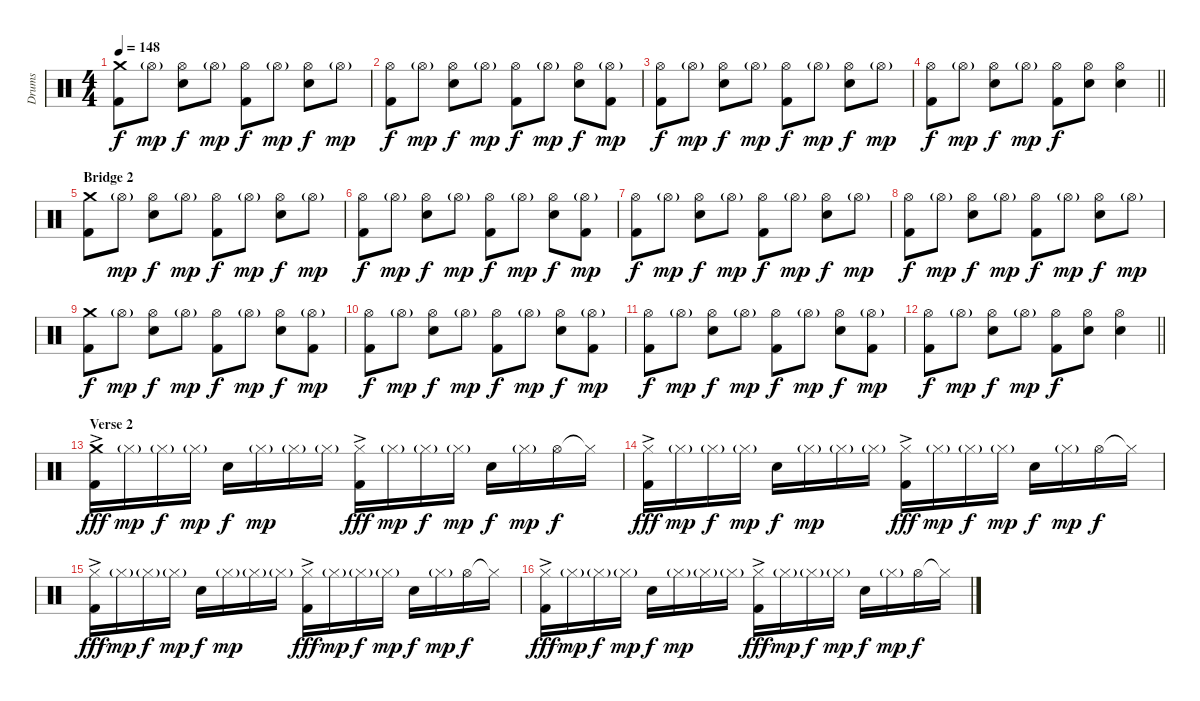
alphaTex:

\track ("Drums" "Drums") {instrument percussion}
\staff {score}
\articulation defaults
\ts (4 4)
\tempo 148
\clef neutral
\ks c
("Crash medium (hit)" "Kick (hit) 2").8{dy f} "Hi-Hat (open)"{g}.8{dy mp} ("Hi-Hat (open)" "Electric Snare (hit)").8{dy f} "Hi-Hat (open)"{g}.8{dy mp} ("Hi-Hat (open)" "Kick (hit) 2").8{dy f} "Hi-Hat (open)"{g}.8{dy mp} ("Hi-Hat (open)" "Electric Snare (hit)").8{dy f} "Hi-Hat (open)"{g}.8{dy mp} |
("Hi-Hat (open)" "Kick (hit) 2").8{dy f} "Hi-Hat (open)"{g}.8{dy mp} ("Hi-Hat (open)" "Electric Snare (hit)").8{dy f} "Hi-Hat (open)"{g}.8{dy mp} ("Hi-Hat (open)" "Kick (hit) 2").8{dy f} "Hi-Hat (open)"{g}.8{dy mp} ("Hi-Hat (open)" "Electric Snare (hit)").8{dy f} ("Hi-Hat (open)"{g} "Kick (hit) 2").8{dy mp} |
("Hi-Hat (open)" "Kick (hit) 2").8{dy f} "Hi-Hat (open)"{g}.8{dy mp} ("Hi-Hat (open)" "Electric Snare (hit)").8{dy f} "Hi-Hat (open)"{g}.8{dy mp} ("Hi-Hat (open)" "Kick (hit) 2").8{dy f} "Hi-Hat (open)"{g}.8{dy mp} ("Hi-Hat (open)" "Electric Snare (hit)").8{dy f} "Hi-Hat (open)"{g}.8{dy mp} |
\barLineRight lightlight
("Hi-Hat (open)" "Kick (hit) 2").8{dy f} "Hi-Hat (open)"{g}.8{dy mp} ("Hi-Hat (open)" "Electric Snare (hit)").8{dy f} "Hi-Hat (open)"{g}.8{dy mp} ("Hi-Hat (open)" "Kick (hit) 2").8{dy f} ("Hi-Hat (open)" "Electric Snare (hit)").8 ("Hi-Hat (open)" "Electric Snare (hit)").4 |
\section ("" "Bridge 2")
("Crash medium (hit)" "Kick (hit) 2").8 "Hi-Hat (open)"{g}.8{dy mp} ("Hi-Hat (open)" "Electric Snare (hit)").8{dy f} "Hi-Hat (open)"{g}.8{dy mp} ("Hi-Hat (open)" "Kick (hit) 2").8{dy f} "Hi-Hat (open)"{g}.8{dy mp} ("Hi-Hat (open)" "Electric Snare (hit)").8{dy f} "Hi-Hat (open)"{g}.8{dy mp} |
("Hi-Hat (open)" "Kick (hit) 2").8{dy f} "Hi-Hat (open)"{g}.8{dy mp} ("Hi-Hat (open)" "Electric Snare (hit)").8{dy f} "Hi-Hat (open)"{g}.8{dy mp} ("Hi-Hat (open)" "Kick (hit) 2").8{dy f} "Hi-Hat (open)"{g}.8{dy mp} ("Hi-Hat (open)" "Electric Snare (hit)").8{dy f} ("Hi-Hat (open)"{g} "Kick (hit) 2").8{dy mp} |
("Hi-Hat (open)" "Kick (hit) 2").8{dy f} "Hi-Hat (open)"{g}.8{dy mp} ("Hi-Hat (open)" "Electric Snare (hit)").8{dy f} "Hi-Hat (open)"{g}.8{dy mp} ("Hi-Hat (open)" "Kick (hit) 2").8{dy f} "Hi-Hat (open)"{g}.8{dy mp} ("Hi-Hat (open)" "Electric Snare (hit)").8{dy f} "Hi-Hat (open)"{g}.8{dy mp} |
("Hi-Hat (open)" "Kick (hit) 2").8{dy f} "Hi-Hat (open)"{g}.8{dy mp} ("Hi-Hat (open)" "Electric Snare (hit)").8{dy f} "Hi-Hat (open)"{g}.8{dy mp} ("Hi-Hat (open)" "Kick (hit) 2").8{dy f} "Hi-Hat (open)"{g}.8{dy mp} ("Hi-Hat (open)" "Electric Snare (hit)").8{dy f} "Hi-Hat (open)"{g}.8{dy mp} |
("Crash medium (hit)" "Kick (hit) 2").8{dy f} "Hi-Hat (open)"{g}.8{dy mp} ("Hi-Hat (open)" "Electric Snare (hit)").8{dy f} "Hi-Hat (open)"{g}.8{dy mp} ("Hi-Hat (open)" "Kick (hit) 2").8{dy f} "Hi-Hat (open)"{g}.8{dy mp} ("Hi-Hat (open)" "Electric Snare (hit)").8{dy f} ("Hi-Hat (open)"{g} "Kick (hit) 2").8{dy mp} |
("Hi-Hat (open)" "Kick (hit) 2").8{dy f} "Hi-Hat (open)"{g}.8{dy mp} ("Hi-Hat (open)" "Electric Snare (hit)").8{dy f} "Hi-Hat (open)"{g}.8{dy mp} ("Hi-Hat (open)" "Kick (hit) 2").8{dy f} "Hi-Hat (open)"{g}.8{dy mp} ("Hi-Hat (open)" "Electric Snare (hit)").8{dy f} ("Hi-Hat (open)"{g} "Kick (hit) 2").8{dy mp} |
("Hi-Hat (open)" "Kick (hit) 2").8{dy f} "Hi-Hat (open)"{g}.8{dy mp} ("Hi-Hat (open)" "Electric Snare (hit)").8{dy f} "Hi-Hat (open)"{g}.8{dy mp} ("Hi-Hat (open)" "Kick (hit) 2").8{dy f} "Hi-Hat (open)"{g}.8{dy mp} ("Hi-Hat (open)" "Electric Snare (hit)").8{dy f} ("Hi-Hat (open)"{g} "Kick (hit) 2").8{dy mp} |
\barLineRight lightlight
("Hi-Hat (open)" "Kick (hit) 2").8{dy f} "Hi-Hat (open)"{g}.8{dy mp} ("Hi-Hat (open)" "Electric Snare (hit)").8{dy f} "Hi-Hat (open)"{g}.8{dy mp} ("Hi-Hat (open)" "Kick (hit) 2").8{dy f} ("Hi-Hat (open)" "Electric Snare (hit)").8 ("Hi-Hat (open)" "Electric Snare (hit)").4 |
\section ("" "Verse 2")
("Crash medium (hit)"{ac} "Kick (hit) 2").16{dy fff volume 16} "Hi-Hat (closed)"{g}.16{dy mp} "Hi-Hat (closed)"{g}.16{dy f} "Hi-Hat (closed)"{g}.16{dy mp} "Electric Snare (hit)".16{dy f} "Hi-Hat (closed)"{g}.16{dy mp} "Hi-Hat (closed)"{g}.16 "Hi-Hat (closed)"{g}.16 ("Hi-Hat (closed)"{ac} "Kick (hit) 2"{ac}).16{dy fff} "Hi-Hat (closed)"{g}.16{dy mp} "Hi-Hat (closed)"{g}.16{dy f} "Hi-Hat (closed)"{g}.16{dy mp} "Electric Snare (hit)".16{dy f} "Hi-Hat (closed)"{g}.16{dy mp} "Hi-Hat (open)".16{dy f} "Hi-Hat (closed)"{t}.16 |
("Hi-Hat (closed)"{ac} "Kick (hit) 2").16{dy fff} "Hi-Hat (closed)"{g}.16{dy mp} "Hi-Hat (closed)"{g}.16{dy f} "Hi-Hat (closed)"{g}.16{dy mp} "Electric Snare (hit)".16{dy f} "Hi-Hat (closed)"{g}.16{dy mp} "Hi-Hat (closed)"{g}.16 "Hi-Hat (closed)"{g}.16 ("Hi-Hat (closed)"{ac} "Kick (hit) 2"{ac}).16{dy fff} "Hi-Hat (closed)"{g}.16{dy mp} "Hi-Hat (closed)"{g}.16{dy f} "Hi-Hat (closed)"{g}.16{dy mp} "Electric Snare (hit)".16{dy f} "Hi-Hat (closed)"{g}.16{dy mp} "Hi-Hat (open)".16{dy f} "Hi-Hat (closed)"{t}.16 |
("Hi-Hat (closed)"{ac} "Kick (hit) 2").16{dy fff} "Hi-Hat (closed)"{g}.16{dy mp} "Hi-Hat (closed)"{g}.16{dy f} "Hi-Hat (closed)"{g}.16{dy mp} "Electric Snare (hit)".16{dy f} "Hi-Hat (closed)"{g}.16{dy mp} "Hi-Hat (closed)"{g}.16 "Hi-Hat (closed)"{g}.16 ("Hi-Hat (closed)"{ac} "Kick (hit) 2"{ac}).16{dy fff} "Hi-Hat (closed)"{g}.16{dy mp} "Hi-Hat (closed)"{g}.16{dy f} "Hi-Hat (closed)"{g}.16{dy mp} "Electric Snare (hit)".16{dy f} "Hi-Hat (closed)"{g}.16{dy mp} "Hi-Hat (open)".16{dy f} "Hi-Hat (closed)"{t}.16 |
("Hi-Hat (closed)"{ac} "Kick (hit) 2").16{dy fff} "Hi-Hat (closed)"{g}.16{dy mp} "Hi-Hat (closed)"{g}.16{dy f} "Hi-Hat (closed)"{g}.16{dy mp} "Electric Snare (hit)".16{dy f} "Hi-Hat (closed)"{g}.16{dy mp} "Hi-Hat (closed)"{g}.16 "Hi-Hat (closed)"{g}.16 ("Hi-Hat (closed)"{ac} "Kick (hit) 2"{ac}).16{dy fff} "Hi-Hat (closed)"{g}.16{dy mp} "Hi-Hat (closed)"{g}.16{dy f} "Hi-Hat (closed)"{g}.16{dy mp} "Electric Snare (hit)".16{dy f} "Hi-Hat (closed)"{g}.16{dy mp} "Hi-Hat (open)".16{dy f} "Hi-Hat (closed)"{t}.16
